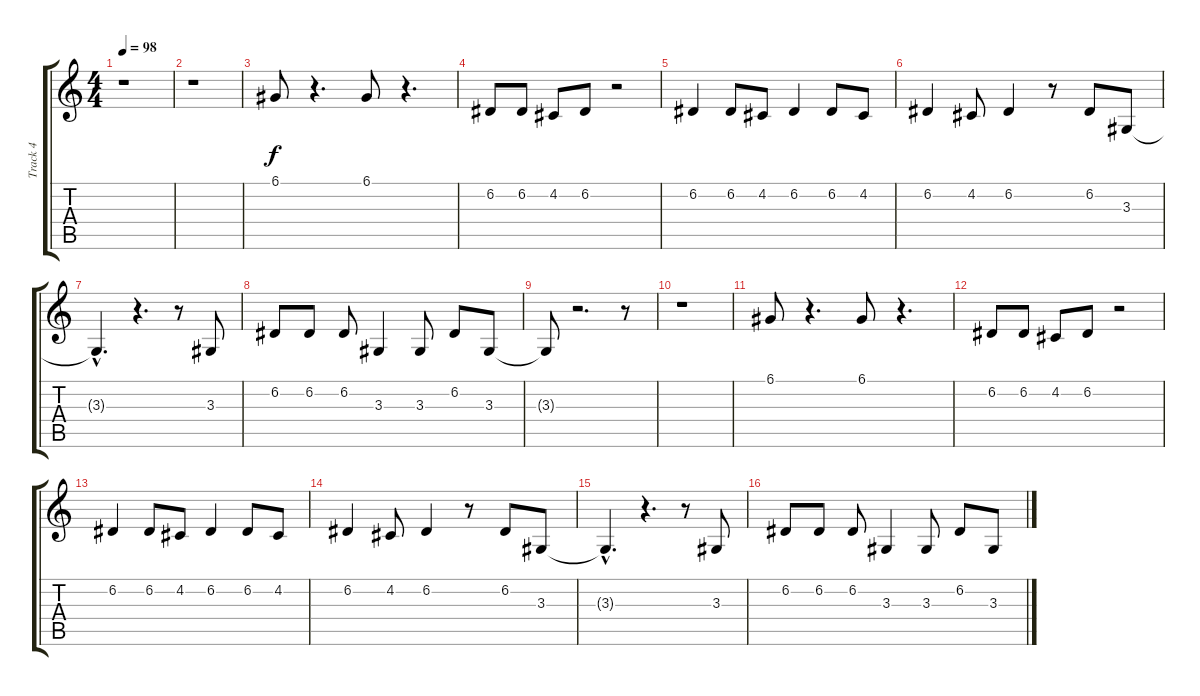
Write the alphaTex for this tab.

\track ("Track 4" "Track 4") {instrument tuba}
\staff {score tabs}
\tuning (D4 A3 F3 C3 G2 C2) {hide}
\ts (4 4)
\tempo 98
\clef g2
\ks c
r.1{dy f instrument tuba} |
r.1 |
6.1.8 r.4{d} 6.1.8 r.4{d} |
6.2.8 6.2.8 4.2.8 6.2.8 r.2 |
6.2.4 6.2.8 4.2.8 6.2.4 6.2.8 4.2.8 |
6.2.4 4.2.8 6.2.4 r.8 6.2.8 3.3.8 |
3.3{hac t}.4{d} r.4{d} r.8 3.3.8 |
6.2.8 6.2.8 6.2.8 3.3.4 3.3.8 6.2.8 3.3.8 |
3.3{t}.8 r.2{d} r.8 |
r.1 |
6.1.8 r.4{d} 6.1.8 r.4{d} |
6.2.8 6.2.8 4.2.8 6.2.8 r.2 |
6.2.4 6.2.8 4.2.8 6.2.4 6.2.8 4.2.8 |
6.2.4 4.2.8 6.2.4 r.8 6.2.8 3.3.8 |
3.3{hac t}.4{d} r.4{d} r.8 3.3.8 |
6.2.8 6.2.8 6.2.8 3.3.4 3.3.8 6.2.8 3.3.8
